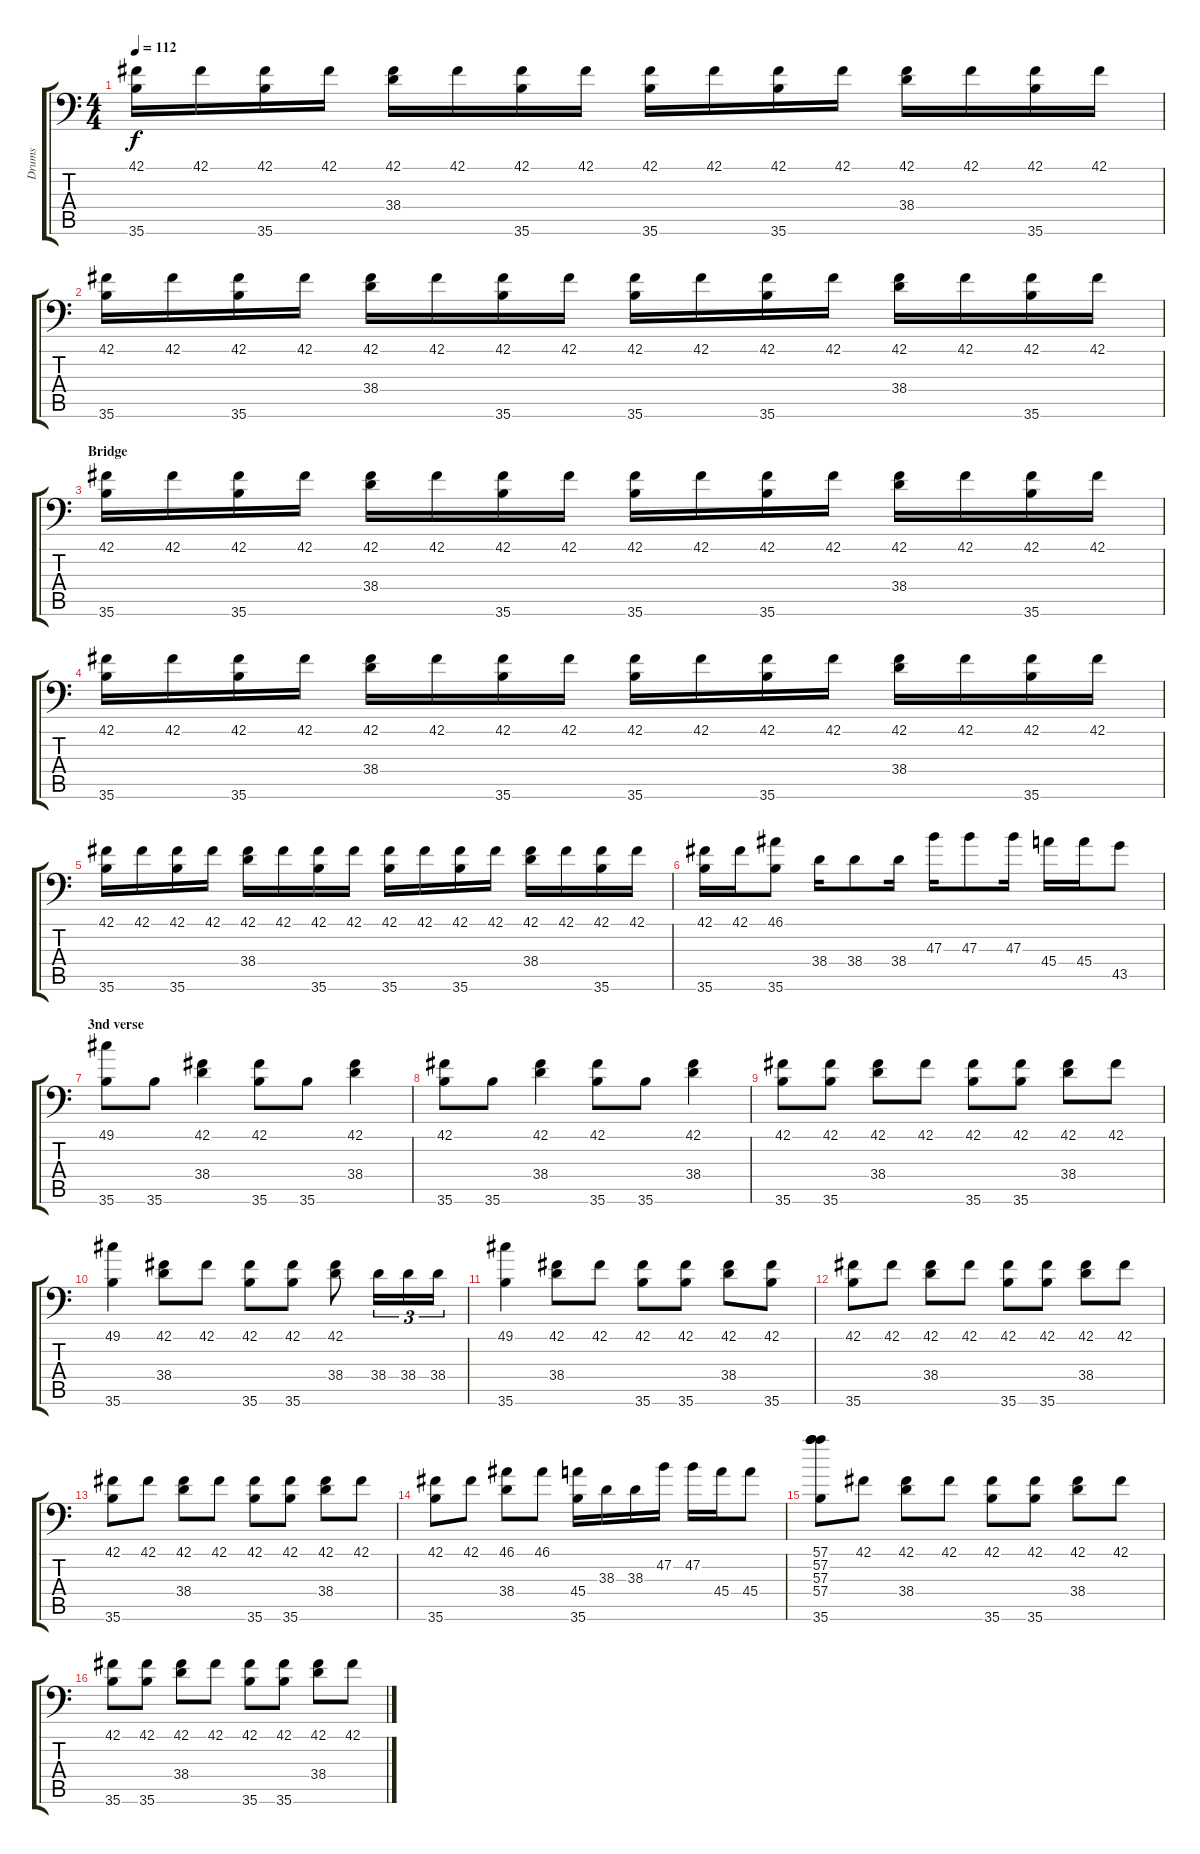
\track ("Drums" "Drums") {instrument acousticgrandpiano}
\staff {score tabs}
\tuning (C-1 C-1 C-1 C-1 C-1 C-1) {hide}
\ts (4 4)
\tempo 112
\clef f4
\ks c
(42.1 35.6).16{dy f} 42.1.16 (42.1 35.6).16 42.1.16 (42.1 38.4).16 42.1.16 (42.1 35.6).16 42.1.16 (42.1 35.6).16 42.1.16 (42.1 35.6).16 42.1.16 (42.1 38.4).16 42.1.16 (42.1 35.6).16 42.1.16 |
(42.1 35.6).16 42.1.16 (42.1 35.6).16 42.1.16 (42.1 38.4).16 42.1.16 (42.1 35.6).16 42.1.16 (42.1 35.6).16 42.1.16 (42.1 35.6).16 42.1.16 (42.1 38.4).16 42.1.16 (42.1 35.6).16 42.1.16 |
\section ("" "Bridge")
(42.1 35.6).16 42.1.16 (42.1 35.6).16 42.1.16 (42.1 38.4).16 42.1.16 (42.1 35.6).16 42.1.16 (42.1 35.6).16 42.1.16 (42.1 35.6).16 42.1.16 (42.1 38.4).16 42.1.16 (42.1 35.6).16 42.1.16 |
(42.1 35.6).16 42.1.16 (42.1 35.6).16 42.1.16 (42.1 38.4).16 42.1.16 (42.1 35.6).16 42.1.16 (42.1 35.6).16 42.1.16 (42.1 35.6).16 42.1.16 (42.1 38.4).16 42.1.16 (42.1 35.6).16 42.1.16 |
(42.1 35.6).16 42.1.16 (42.1 35.6).16 42.1.16 (42.1 38.4).16 42.1.16 (42.1 35.6).16 42.1.16 (42.1 35.6).16 42.1.16 (42.1 35.6).16 42.1.16 (42.1 38.4).16 42.1.16 (42.1 35.6).16 42.1.16 |
(42.1 35.6).16 42.1.16 (46.1 35.6).8 38.4.16 38.4.8 38.4.16 47.3.16 47.3.8 47.3.16 45.4.16 45.4.16 43.5.8 |
\section ("" "3nd verse")
(49.1 35.6).8 35.6.8 (42.1 38.4).4 (42.1 35.6).8 35.6.8 (42.1 38.4).4 |
(42.1 35.6).8 35.6.8 (42.1 38.4).4 (42.1 35.6).8 35.6.8 (42.1 38.4).4 |
(42.1 35.6).8 (42.1 35.6).8 (42.1 38.4).8 42.1.8 (42.1 35.6).8 (42.1 35.6).8 (42.1 38.4).8 42.1.8 |
(49.1 35.6).4 (42.1 38.4).8 42.1.8 (42.1 35.6).8 (42.1 35.6).8 (42.1 38.4).8 38.4.16{tu (3 2)} 38.4.16{tu (3 2)} 38.4.16{tu (3 2)} |
(49.1 35.6).4 (42.1 38.4).8 42.1.8 (42.1 35.6).8 (42.1 35.6).8 (42.1 38.4).8 (42.1 35.6).8 |
(42.1 35.6).8 42.1.8 (42.1 38.4).8 42.1.8 (42.1 35.6).8 (42.1 35.6).8 (42.1 38.4).8 42.1.8 |
(42.1 35.6).8 42.1.8 (42.1 38.4).8 42.1.8 (42.1 35.6).8 (42.1 35.6).8 (42.1 38.4).8 42.1.8 |
(42.1 35.6).8 42.1.8 (46.1 38.4).8 46.1.8 (45.4 35.6).16 38.3.16 38.3.16 47.2.16 47.2.16 45.4.16 45.4.8 |
(57.1 57.2 57.3 57.4 35.6).8 42.1.8 (42.1 38.4).8 42.1.8 (42.1 35.6).8 (42.1 35.6).8 (42.1 38.4).8 42.1.8 |
(42.1 35.6).8 (42.1 35.6).8 (42.1 38.4).8 42.1.8 (42.1 35.6).8 (42.1 35.6).8 (42.1 38.4).8 42.1.8
